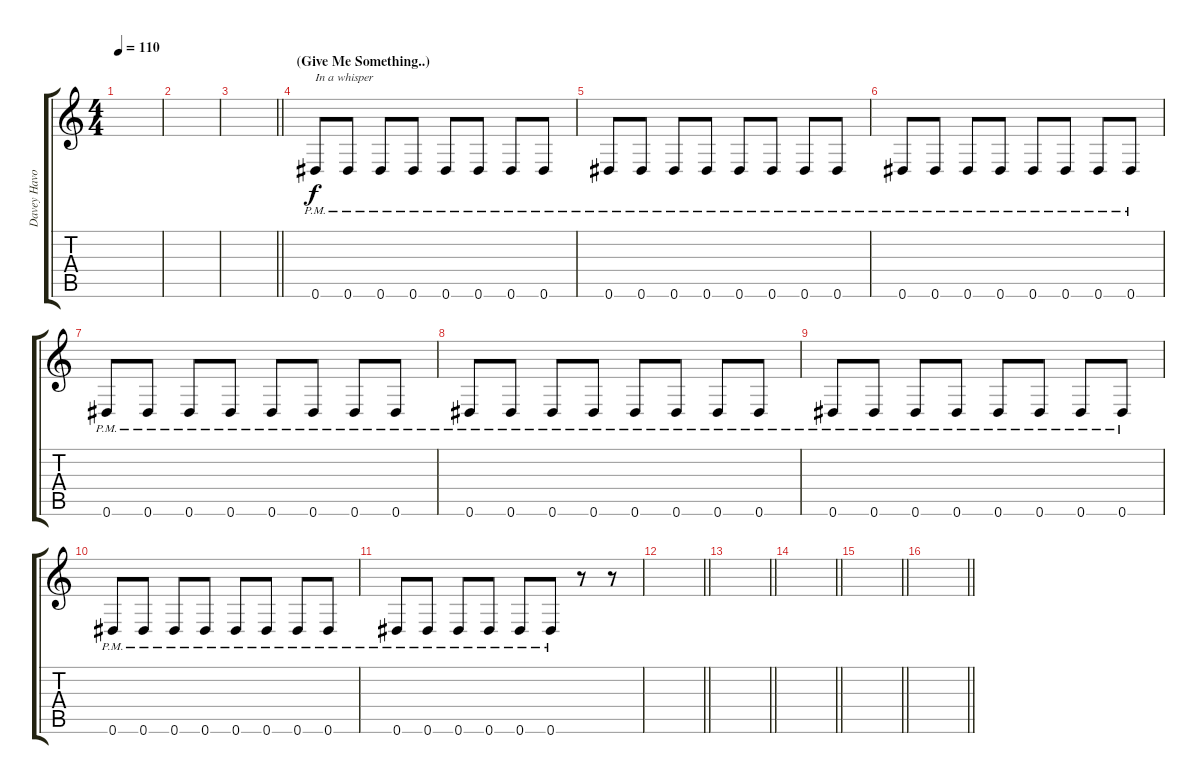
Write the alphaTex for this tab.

\track ("Davey Havok" "Davey Havo") {instrument contrabass}
\staff {score tabs}
\tuning (Eb4 Bb3 Gb3 Db3 Ab2 Eb2) {hide}
\ts (4 4)
\tempo 110
\clef g2
\ks c
|
|
\barLineRight lightlight
|
\section ("" "(Give Me Something..)")
0.6{pm}.8{txt "In a whisper"} 0.6{pm}.8 0.6{pm}.8 0.6{pm}.8 0.6{pm}.8 0.6{pm}.8 0.6{pm}.8 0.6{pm}.8 |
0.6{pm}.8 0.6{pm}.8 0.6{pm}.8 0.6{pm}.8 0.6{pm}.8 0.6{pm}.8 0.6{pm}.8 0.6{pm}.8 |
0.6{pm}.8 0.6{pm}.8 0.6{pm}.8 0.6{pm}.8 0.6{pm}.8 0.6{pm}.8 0.6{pm}.8 0.6{pm}.8 |
0.6{pm}.8 0.6{pm}.8 0.6{pm}.8 0.6{pm}.8 0.6{pm}.8 0.6{pm}.8 0.6{pm}.8 0.6{pm}.8 |
0.6{pm}.8 0.6{pm}.8 0.6{pm}.8 0.6{pm}.8 0.6{pm}.8 0.6{pm}.8 0.6{pm}.8 0.6{pm}.8 |
0.6{pm}.8 0.6{pm}.8 0.6{pm}.8 0.6{pm}.8 0.6{pm}.8 0.6{pm}.8 0.6{pm}.8 0.6{pm}.8 |
0.6{pm}.8 0.6{pm}.8 0.6{pm}.8 0.6{pm}.8 0.6{pm}.8 0.6{pm}.8 0.6{pm}.8 0.6{pm}.8 |
0.6{pm}.8 0.6{pm}.8 0.6{pm}.8 0.6{pm}.8 0.6{pm}.8 0.6{pm}.8 r.8 r.8 |
\barLineRight lightlight
|
\barLineRight lightlight
|
\barLineRight lightlight
|
\barLineRight lightlight
|
\barLineRight lightlight
